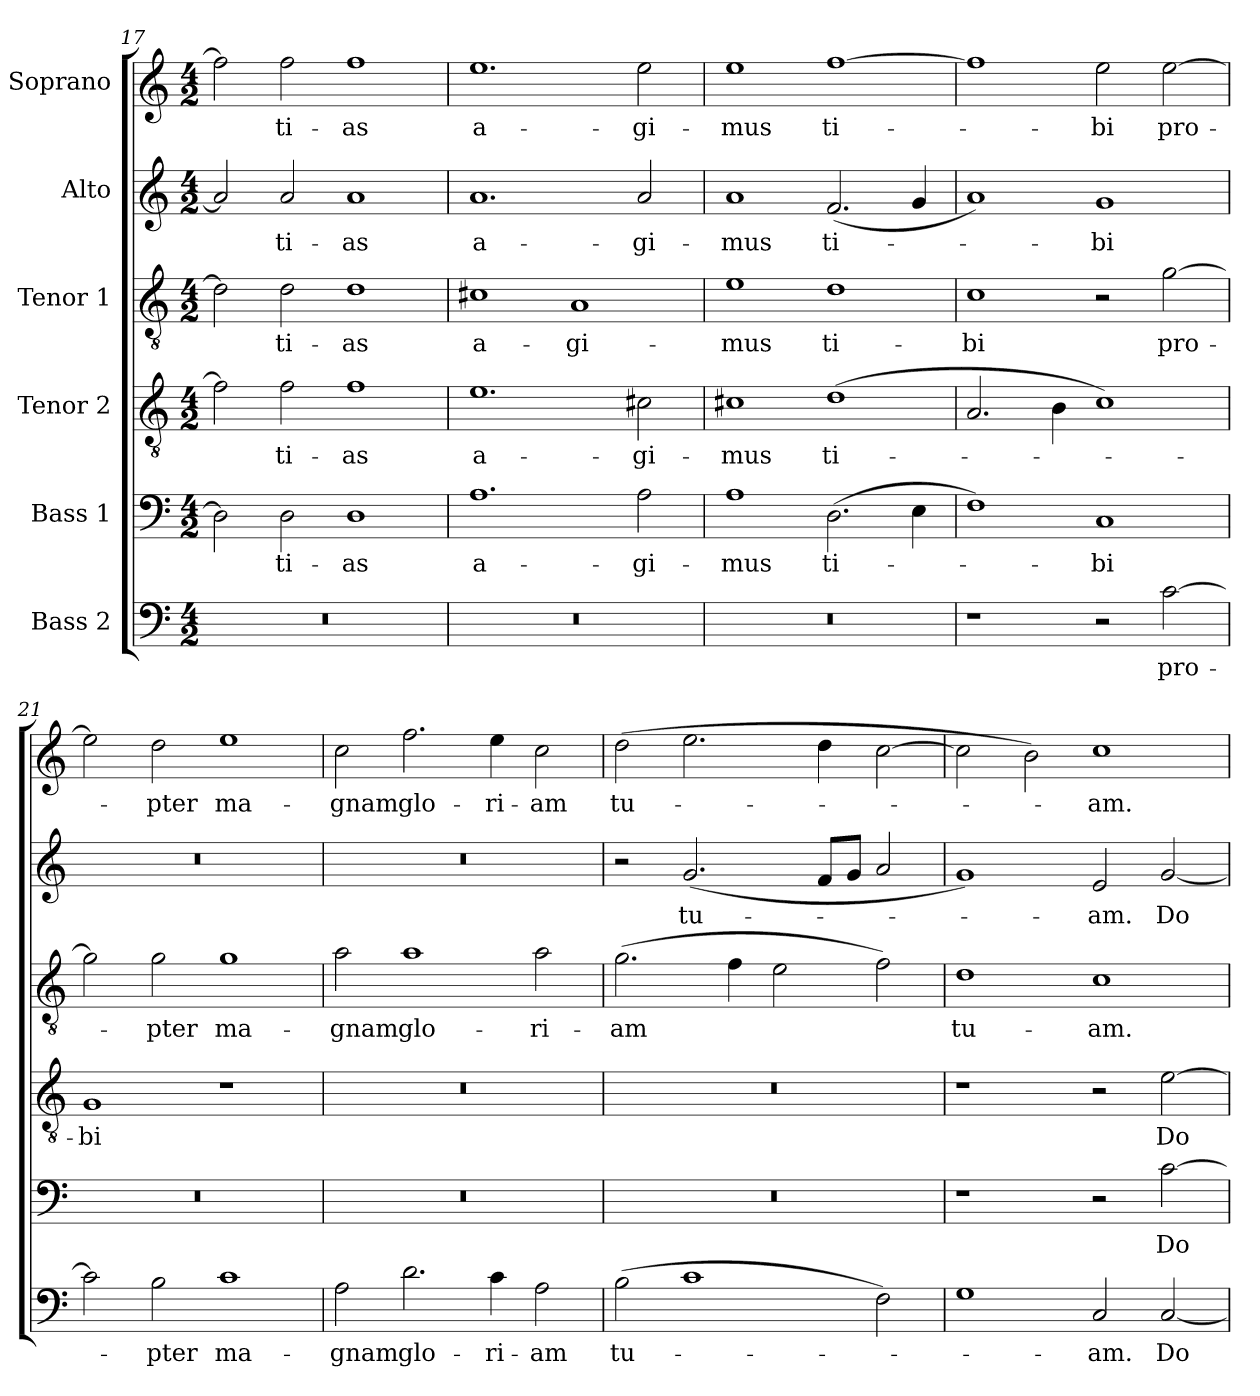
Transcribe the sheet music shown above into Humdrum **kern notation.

**kern	**text	**kern	**text	**kern	**text	**kern	**text	**kern	**text	**kern	**text
*part6	*part6	*part5	*part5	*part4	*part4	*part3	*part3	*part2	*part2	*part1	*part1
*staff6	*staff6	*staff5	*staff5	*staff4	*staff4	*staff3	*staff3	*staff2	*staff2	*staff1	*staff1
*I"Bass 2	*	*I"Bass 1	*	*I"Tenor 2	*	*I"Tenor 1	*	*I"Alto	*	*I"Soprano	*
*clefF4	*	*clefF4	*	*clefGv2	*	*clefGv2	*	*clefG2	*	*clefG2	*
*k[]	*	*k[]	*	*k[]	*	*k[]	*	*k[]	*	*k[]	*
*C:	*	*C:	*	*C:	*	*C:	*	*C:	*	*C:	*
*M4/2	*	*M4/2	*	*M4/2	*	*M4/2	*	*M4/2	*	*M4/2	*
=17	=17	=17	=17	=17	=17	=17	=17	=17	=17	=17	=17
0r	.	2D\]	.	2f\]	.	2d\]	.	2a/]	.	2ff\]	.
.	.	2D\	-ti-	2f\	-ti-	2d\	-ti-	2a/	-ti-	2ff\	-ti-
.	.	1D	-as	1f	-as	1d	-as	1a	-as	1ff	-as
=18	=18	=18	=18	=18	=18	=18	=18	=18	=18	=18	=18
0r	.	1.A	a-	1.e	a-	1c#X	a-	1.a	a-	1.ee	a-
.	.	.	.	.	.	1A	-gi-	.	.	.	.
.	.	2A\	-gi-	2c#X\	-gi-	.	.	2a/	-gi-	2ee\	-gi-
=19	=19	=19	=19	=19	=19	=19	=19	=19	=19	=19	=19
0r	.	1A	-mus	1c#X	-mus	1e	-mus	1a	-mus	1ee	-mus
.	.	(2.D\	ti-	(1d	ti-	1d	ti-	(2.f/	ti-	[1ff	ti-
.	.	4E\	.	.	.	.	.	4g/	.	.	.
=20	=20	=20	=20	=20	=20	=20	=20	=20	=20	=20	=20
1r	.	1F)	.	2.A/	.	1c	-bi	1a)	.	1ff]	.
.	.	.	.	4B\	.	.	.	.	.	.	.
2r	.	1C	-bi	1c)	.	2r	.	1g	-bi	2ee\	-bi
[2c\	pro-	.	.	.	.	[2g\	pro-	.	.	[2ee\	pro-
=21	=21	=21	=21	=21	=21	=21	=21	=21	=21	=21	=21
2c\]	.	0r	.	1G	-bi	2g\]	.	0r	.	2ee\]	.
2B\	-pter	.	.	.	.	2g\	-pter	.	.	2dd\	-pter
1c	ma-	.	.	1r	.	1g	ma-	.	.	1ee	ma-
!!LO:PB:g=z
=22	=22	=22	=22	=22	=22	=22	=22	=22	=22	=22	=22
2A\	-gnam	0r	.	0r	.	2a\	-gnam	0r	.	2cc\	-gnam
2.d\	glo-	.	.	.	.	1a	glo-	.	.	2.ff\	glo-
4c\	-ri-	.	.	.	.	.	.	.	.	4ee\	-ri-
2A\	-am	.	.	.	.	2a\	-ri-	.	.	2cc\	-am
=23	=23	=23	=23	=23	=23	=23	=23	=23	=23	=23	=23
(2B\	tu-	0r	.	0r	.	(2.g\	-am	2r	.	(2dd\	tu-
1c	.	.	.	.	.	.	.	(2.g/	tu-	2.ee\	.
.	.	.	.	.	.	4f\	.	.	.	.	.
.	.	.	.	.	.	2e\	.	.	.	.	.
.	.	.	.	.	.	.	.	8f/L	.	4dd\	.
.	.	.	.	.	.	.	.	8g/J	.	.	.
2F\)	.	.	.	.	.	2f\)	.	2a/	.	[2cc\	.
=24	=24	=24	=24	=24	=24	=24	=24	=24	=24	=24	=24
1G	.	1r	.	1r	.	1d	tu-	1g)	.	2cc\]	.
.	.	.	.	.	.	.	.	.	.	2b\)	.
2C/	-am.	2r	.	2r	.	1c	-am.	2e/	-am.	1cc	-am.
[2C/	Do-	[2c\	Do-	[2e\	Do-	.	.	[2g/	Do-	.	.
=	=	=	=	=	=	=	=	=	=	=	=
*-	*-	*-	*-	*-	*-	*-	*-	*-	*-	*-	*-
